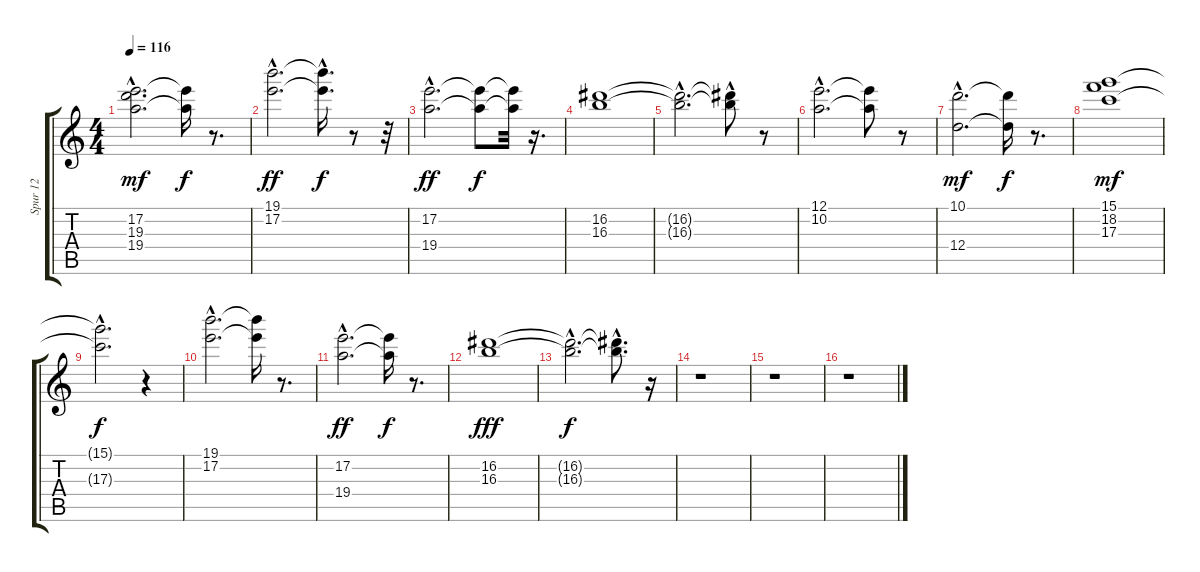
\track ("Spur 12" "Spur 12") {instrument synthbass1}
\staff {score tabs}
\tuning (E4 B3 G3 D3 A2 E2) {hide}
\ts (4 4)
\tempo 116
\clef g2
\ks c
(17.2{hac} 19.3 19.4{hac}).2{d dy mf} (17.2{t} 19.4{t}).16{dy f} r.8{d} |
(19.1{hac} 17.2{hac}).2{d dy ff} (19.1{hac t} 17.2{hac t}).16{d dy f} r.8 r.32 |
(17.2{hac} 19.4{hac}).2{d dy ff} (17.2{t} 19.4{t}).8{dy f} (17.2{t} 19.4{t}).32 r.16{d} |
(16.2 16.3).1 |
(16.2{hac t} 16.3{hac t}).2{d} (16.2{hac t} 16.3{t}).8 r.8 |
(12.1{hac} 10.2{hac}).2{d} (12.1{t} 10.2{t}).8 r.8 |
(10.1{hac} 12.4{hac}).2{d dy mf} (10.1{t} 12.4{t}).16{dy f} r.8{d} |
(15.1 18.2 17.3).1{dy mf} |
(15.1{hac t} 17.3{hac t}).2{d dy f} r.4 |
(19.1{hac} 17.2{hac}).2{d} (19.1{t} 17.2{t}).16 r.8{d} |
(17.2{hac} 19.4{hac}).2{d dy ff} (17.2{t} 19.4{t}).16{dy f} r.8{d} |
(16.2 16.3).1{dy fff} |
(16.2{hac t} 16.3{hac t}).2{d dy f} (16.2{hac t} 16.3{hac t}).8{d} r.16 |
r.1 |
r.1 |
r.1
